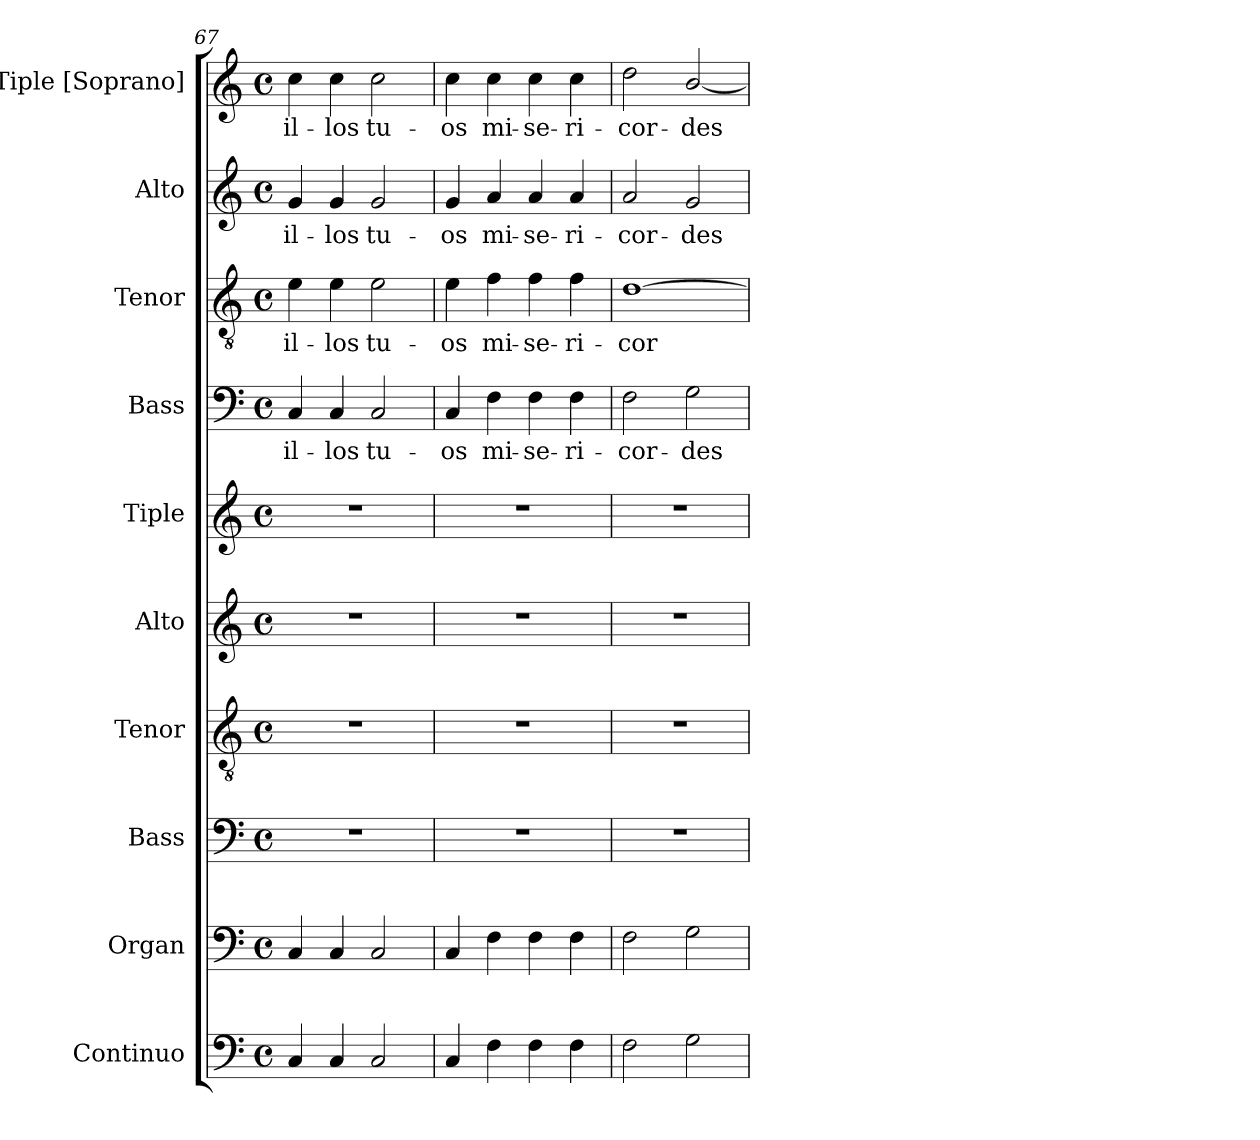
**kern	**kern	**kern	**kern	**kern	**kern	**kern	**text	**kern	**text	**kern	**text	**kern	**text
*part10	*part9	*part8	*part7	*part6	*part5	*part4	*part4	*part3	*part3	*part2	*part2	*part1	*part1
*staff10	*staff9	*staff8	*staff7	*staff6	*staff5	*staff4	*staff4	*staff3	*staff3	*staff2	*staff2	*staff1	*staff1
*I"Continuo	*I"Organ	*I"Bass	*I"Tenor	*I"Alto	*I"Tiple	*I"Bass	*	*I"Tenor	*	*I"Alto	*	*I"Tiple [Soprano]	*
*I'Cont.	*I'Org.	*I'B.	*I'T.	*I'A.	*	*I'B.	*	*I'T.	*	*I'A.	*	*I'S.	*
*clefF4	*clefF4	*clefF4	*clefGv2	*clefG2	*clefG2	*clefF4	*	*clefGv2	*	*clefG2	*	*clefG2	*
*	*	*	*ITrd7c12	*	*	*	*	*ITrd7c12	*	*	*	*	*
*k[]	*k[]	*k[]	*k[]	*k[]	*k[]	*k[]	*	*k[]	*	*k[]	*	*k[]	*
*C:	*C:	*C:	*C:	*C:	*C:	*C:	*	*C:	*	*C:	*	*C:	*
*M4/4	*M4/4	*M4/4	*M4/4	*M4/4	*M4/4	*M4/4	*	*M4/4	*	*M4/4	*	*M4/4	*
*met(c)	*met(c)	*met(c)	*met(c)	*met(c)	*met(c)	*met(c)	*	*met(c)	*	*met(c)	*	*met(c)	*
=67	=67	=67	=67	=67	=67	=67	=67	=67	=67	=67	=67	=67	=67
!	!	!	!	!	!	!	!LO:LY:b:color=#000000	!	!	!	!	!	!
!	!	!	!	!	!	!	!	!	!LO:LY:b:color=#000000	!	!	!	!
!	!	!	!	!	!	!	!	!	!	!	!LO:LY:b:color=#000000	!	!
!	!	!	!	!	!	!	!	!	!	!	!	!	!LO:LY:b:color=#000000
4Ci/	4Ci/	1r	1r	1r	1r	4Ci/	il-	4Ei\	il-	4gi/	il-	4cci\	il-
!	!	!	!	!	!	!	!LO:LY:b:color=#000000	!	!	!	!	!	!
!	!	!	!	!	!	!	!	!	!LO:LY:b:color=#000000	!	!	!	!
!	!	!	!	!	!	!	!	!	!	!	!LO:LY:b:color=#000000	!	!
!	!	!	!	!	!	!	!	!	!	!	!	!	!LO:LY:b:color=#000000
4Ci/	4Ci/	.	.	.	.	4Ci/	-los	4Ei\	-los	4gi/	-los	4cci\	-los
!	!	!	!	!	!	!	!LO:LY:b:color=#000000	!	!	!	!	!	!
!	!	!	!	!	!	!	!	!	!LO:LY:b:color=#000000	!	!	!	!
!	!	!	!	!	!	!	!	!	!	!	!LO:LY:b:color=#000000	!	!
!	!	!	!	!	!	!	!	!	!	!	!	!	!LO:LY:b:color=#000000
2Ci/	2Ci/	.	.	.	.	2Ci/	tu-	2Ei\	tu-	2gi/	tu-	2cci\	tu-
=68	=68	=68	=68	=68	=68	=68	=68	=68	=68	=68	=68	=68	=68
!	!	!	!	!	!	!	!LO:LY:b:color=#000000	!	!	!	!	!	!
!	!	!	!	!	!	!	!	!	!LO:LY:b:color=#000000	!	!	!	!
!	!	!	!	!	!	!	!	!	!	!	!LO:LY:b:color=#000000	!	!
!	!	!	!	!	!	!	!	!	!	!	!	!	!LO:LY:b:color=#000000
4Ci/	4Ci/	1r	1r	1r	1r	4Ci/	-os	4Ei\	-os	4gi/	-os	4cci\	-os
!	!	!	!	!	!	!	!LO:LY:b:color=#000000	!	!	!	!	!	!
!	!	!	!	!	!	!	!	!	!LO:LY:b:color=#000000	!	!	!	!
!	!	!	!	!	!	!	!	!	!	!	!LO:LY:b:color=#000000	!	!
!	!	!	!	!	!	!	!	!	!	!	!	!	!LO:LY:b:color=#000000
4Fi\	4Fi\	.	.	.	.	4Fi\	mi-	4Fi\	mi-	4ai/	mi-	4cci\	mi-
!	!	!	!	!	!	!	!LO:LY:b:color=#000000	!	!	!	!	!	!
!	!	!	!	!	!	!	!	!	!LO:LY:b:color=#000000	!	!	!	!
!	!	!	!	!	!	!	!	!	!	!	!LO:LY:b:color=#000000	!	!
!	!	!	!	!	!	!	!	!	!	!	!	!	!LO:LY:b:color=#000000
4Fi\	4Fi\	.	.	.	.	4Fi\	-se-	4Fi\	-se-	4ai/	-se-	4cci\	-se-
!	!	!	!	!	!	!	!LO:LY:b:color=#000000	!	!	!	!	!	!
!	!	!	!	!	!	!	!	!	!LO:LY:b:color=#000000	!	!	!	!
!	!	!	!	!	!	!	!	!	!	!	!LO:LY:b:color=#000000	!	!
!	!	!	!	!	!	!	!	!	!	!	!	!	!LO:LY:b:color=#000000
4Fi\	4Fi\	.	.	.	.	4Fi\	-ri-	4Fi\	-ri-	4ai/	-ri-	4cci\	-ri-
=69	=69	=69	=69	=69	=69	=69	=69	=69	=69	=69	=69	=69	=69
!	!	!	!	!	!	!	!LO:LY:b:color=#000000	!	!	!	!	!	!
!	!	!	!	!	!	!	!	!	!LO:LY:b:color=#000000	!	!	!	!
!	!	!	!	!	!	!	!	!	!	!	!LO:LY:b:color=#000000	!	!
!	!	!	!	!	!	!	!	!	!	!	!	!	!LO:LY:b:color=#000000
2Fi\	2Fi\	1r	1r	1r	1r	2Fi\	-cor-	[1Di	-cor-	2ai/	-cor-	2ddi\	-cor-
!	!	!	!	!	!	!	!LO:LY:b:color=#000000	!	!	!	!	!	!
!	!	!	!	!	!	!	!	!	!	!	!LO:LY:b:color=#000000	!	!
!	!	!	!	!	!	!	!	!	!	!	!	!	!LO:LY:b:color=#000000
2Gi\	2Gi\	.	.	.	.	2Gi\	-des	.	.	2gi/	-des	[2bi/	-des
=	=	=	=	=	=	=	=	=	=	=	=	=	=
*-	*-	*-	*-	*-	*-	*-	*-	*-	*-	*-	*-	*-	*-
